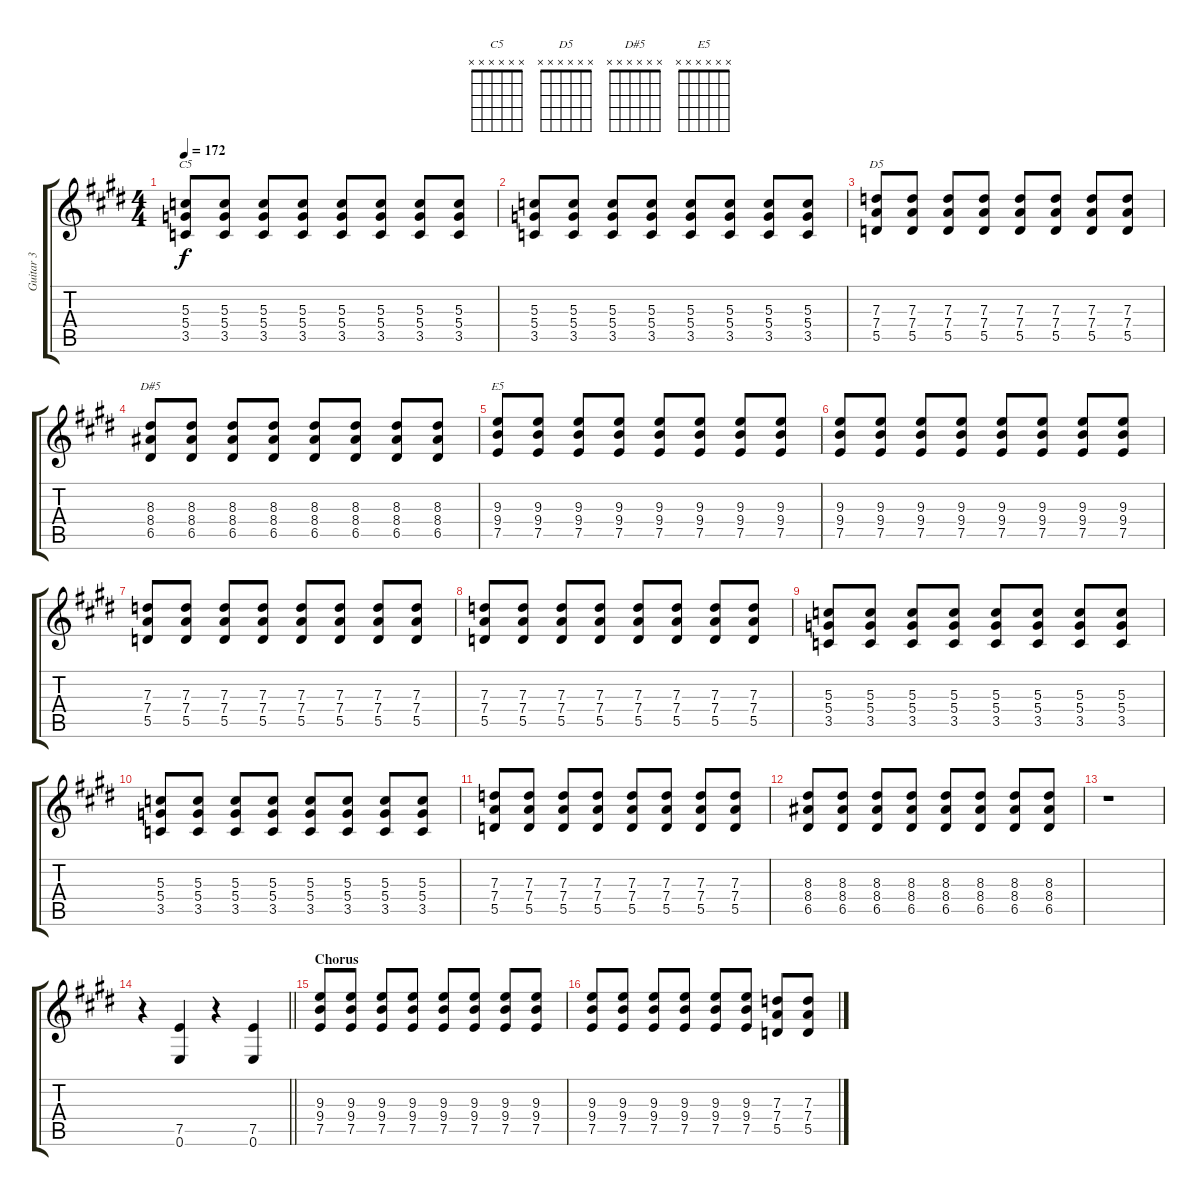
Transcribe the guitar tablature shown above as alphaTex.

\track ("Guitar 3" "Guitar 3") {instrument distortionguitar}
\staff {score tabs}
\tuning (E4 B3 G3 D3 A2 E2) {hide}
\chord ("C5" x x x x x x)
\chord ("D5" x x x x x x)
\chord ("D#5" x x x x x x)
\chord ("E5" x x x x x x)
\ts (4 4)
\tempo 172
\clef g2
\ks e
(5.3 5.4 3.5).8{ch "C5" dy f} (5.3 5.4 3.5).8 (5.3 5.4 3.5).8 (5.3 5.4 3.5).8 (5.3 5.4 3.5).8 (5.3 5.4 3.5).8 (5.3 5.4 3.5).8 (5.3 5.4 3.5).8 |
(5.3 5.4 3.5).8 (5.3 5.4 3.5).8 (5.3 5.4 3.5).8 (5.3 5.4 3.5).8 (5.3 5.4 3.5).8 (5.3 5.4 3.5).8 (5.3 5.4 3.5).8 (5.3 5.4 3.5).8 |
(7.3 7.4 5.5).8{ch "D5"} (7.3 7.4 5.5).8 (7.3 7.4 5.5).8 (7.3 7.4 5.5).8 (7.3 7.4 5.5).8 (7.3 7.4 5.5).8 (7.3 7.4 5.5).8 (7.3 7.4 5.5).8 |
(8.3 8.4 6.5).8{ch "D#5"} (8.3 8.4 6.5).8 (8.3 8.4 6.5).8 (8.3 8.4 6.5).8 (8.3 8.4 6.5).8 (8.3 8.4 6.5).8 (8.3 8.4 6.5).8 (8.3 8.4 6.5).8 |
(9.3 9.4 7.5).8{ch "E5"} (9.3 9.4 7.5).8 (9.3 9.4 7.5).8 (9.3 9.4 7.5).8 (9.3 9.4 7.5).8 (9.3 9.4 7.5).8 (9.3 9.4 7.5).8 (9.3 9.4 7.5).8 |
(9.3 9.4 7.5).8 (9.3 9.4 7.5).8 (9.3 9.4 7.5).8 (9.3 9.4 7.5).8 (9.3 9.4 7.5).8 (9.3 9.4 7.5).8 (9.3 9.4 7.5).8 (9.3 9.4 7.5).8 |
(7.3 7.4 5.5).8 (7.3 7.4 5.5).8 (7.3 7.4 5.5).8 (7.3 7.4 5.5).8 (7.3 7.4 5.5).8 (7.3 7.4 5.5).8 (7.3 7.4 5.5).8 (7.3 7.4 5.5).8 |
(7.3 7.4 5.5).8 (7.3 7.4 5.5).8 (7.3 7.4 5.5).8 (7.3 7.4 5.5).8 (7.3 7.4 5.5).8 (7.3 7.4 5.5).8 (7.3 7.4 5.5).8 (7.3 7.4 5.5).8 |
(5.3 5.4 3.5).8 (5.3 5.4 3.5).8 (5.3 5.4 3.5).8 (5.3 5.4 3.5).8 (5.3 5.4 3.5).8 (5.3 5.4 3.5).8 (5.3 5.4 3.5).8 (5.3 5.4 3.5).8 |
(5.3 5.4 3.5).8 (5.3 5.4 3.5).8 (5.3 5.4 3.5).8 (5.3 5.4 3.5).8 (5.3 5.4 3.5).8 (5.3 5.4 3.5).8 (5.3 5.4 3.5).8 (5.3 5.4 3.5).8 |
(7.3 7.4 5.5).8 (7.3 7.4 5.5).8 (7.3 7.4 5.5).8 (7.3 7.4 5.5).8 (7.3 7.4 5.5).8 (7.3 7.4 5.5).8 (7.3 7.4 5.5).8 (7.3 7.4 5.5).8 |
(8.3 8.4 6.5).8 (8.3 8.4 6.5).8 (8.3 8.4 6.5).8 (8.3 8.4 6.5).8 (8.3 8.4 6.5).8 (8.3 8.4 6.5).8 (8.3 8.4 6.5).8 (8.3 8.4 6.5).8 |
r.1 |
\barLineRight lightlight
r.4 (7.5 0.6).4 r.4 (7.5 0.6).4 |
\section ("" "Chorus")
(9.3 9.4 7.5).8 (9.3 9.4 7.5).8 (9.3 9.4 7.5).8 (9.3 9.4 7.5).8 (9.3 9.4 7.5).8 (9.3 9.4 7.5).8 (9.3 9.4 7.5).8 (9.3 9.4 7.5).8 |
(9.3 9.4 7.5).8 (9.3 9.4 7.5).8 (9.3 9.4 7.5).8 (9.3 9.4 7.5).8 (9.3 9.4 7.5).8 (9.3 9.4 7.5).8 (7.3 7.4 5.5).8 (7.3 7.4 5.5).8
